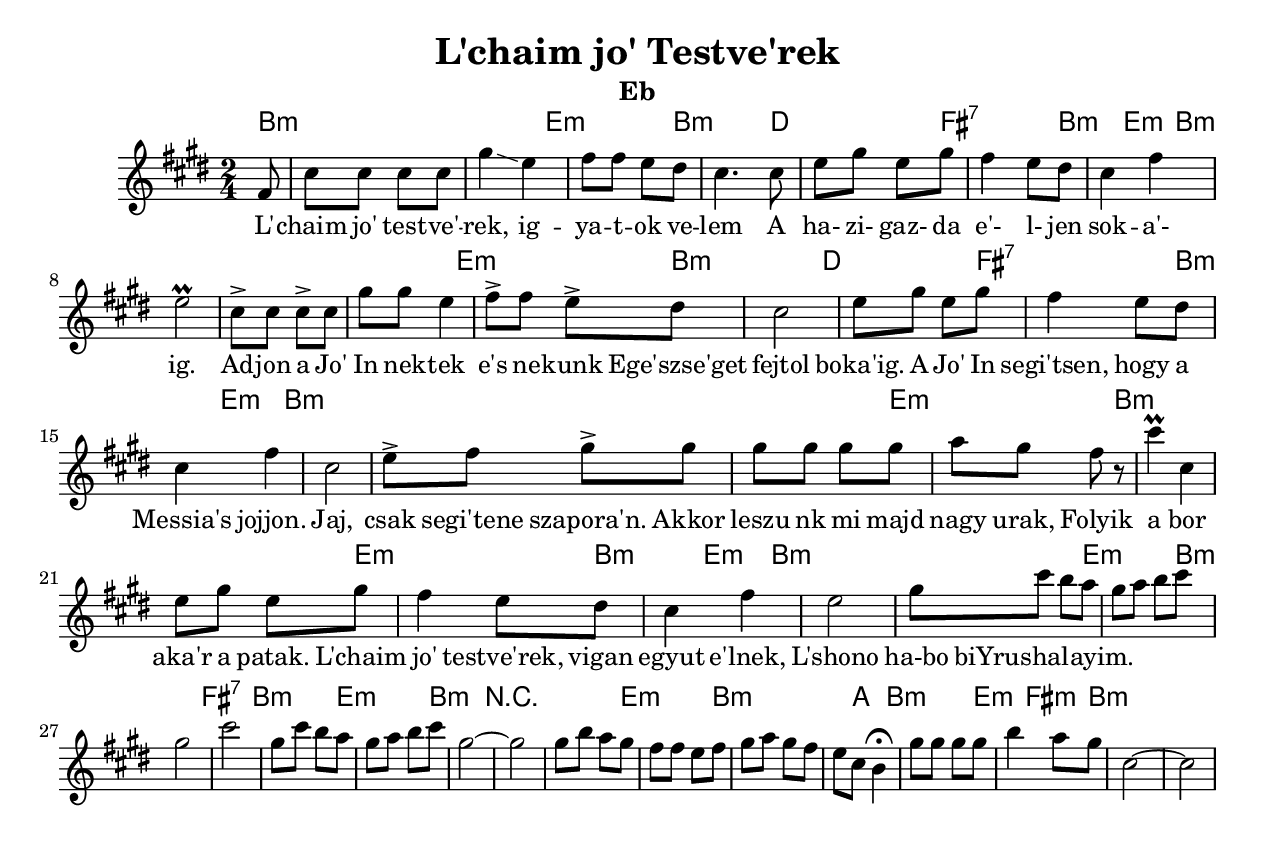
\version "2.18.0"
\language "english"
\pointAndClickOff

\paper{
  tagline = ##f
  print-all-headers = ##t
  #(set-paper-size "letter")
}
date = #(strftime "%d-%m-%Y" (localtime (current-time)))

%\markup{ \italic{ " Updated " \date  }  }

%\markup{ Dave's Chords }

melody = \transpose c d\relative c' {
  \clef treble

  \key d \minor
  \time 2/4
  \partial 8*1 g8   %lead in notes

  %  \repeat volta 2{
  d'8 d d d
  a'4 \glissando f4
  g8 g  f e
  d4. d8|  %4

  f8 a f a
  g4 f8 e
  d4 g
  f2 \prall   %8

  %f4. e8   %end cadence
  d8-> d d-> d
  a'8 a f4
  g8-> g  f-> e
  d2|   %12

  f8 a f a
  g4 f8 e
  d4 g
  d2     %16
  % }

  %\alternative { { f4. e8}{d4 g8 f }}

  %\repeat volta 2{
  f8-> g a-> a
  a8 a a a
  bf8 a g r
  d'4 \prall d, %20
  f8 a f a

  g4 f8 e
  d4 g
  f2    %phrase end

  %2 repeats of next phrase
  a8 d c bf  %24
  a8 bf c d
  a2
  d2

  a8 d c bf  %28
  a8 bf c d
  a2 ~
  a2
  % phrase ends

  a8 c bf a
  g8 g f g|
  a8 bf a g
  f8 d c4 \fermata

  a'8 a a a
  c4 bf8 a
  d,2 ~ d2


  %}


}
%************************Lyrics Block****************

\addlyrics{
L' -- chaim jo' test -- ve' -- rek, ig -- ya -- t -- ok ve -- lem
A ha- zi- gaz- da e'- l- jen sok -- a'- ig.
Ad -- jon a Jo' In nek -- tek e's ne -- kunk
Ege'szse'get fejtol boka'ig.
A Jo' In segi'tsen, hogy a Messia's jojjon.
Jaj, csak segi'tene szapora'n.
Akkor leszu nk mi majd nagy urak,
Folyik a bor aka'r a patak.
L'chaim jo' testve'rek, vigan egyut e'lnek,
L'shono ha-bo biYrushalayim.
}


harmonies = \chordmode {
  d2*2:m %r2
  g2:m d2:m
  f2 a2:7 d4:m  g4:m d2*3:m
  %r2*2 r4 g:m d2:m
  %r2*2
  g2:m d2:m
  f2 a2:7 d4:m g:m
  d2*3:m
  %end part1 meas 16

  %r2*2
  g2:m
  d2*2:m %r2
  g2:m
  d4:m
  g4:m
  d2*2:m %r2  %changes start here was r2*9
  g2:m
  d2:m
  a2:7
  d2:m
  g2:m
  d2:m
  r2*2
  g2:m
  d4*3:m
  %r4
  c4
  d2:m
  g4:m
  a4:m
  d2:m
}

\score {\transpose c a
  <<
    \new ChordNames {
      \set chordChanges = ##f
      \harmonies
    }
    \new Staff   \melody
  >>
  \header{
    title= "L'chaim jo' Testve'rek"
instrument = "Eb"
    arranger = ""
  }
  \layout{indent = 1.0\cm}
  \midi{
    \tempo 4 = 120
  }
}
